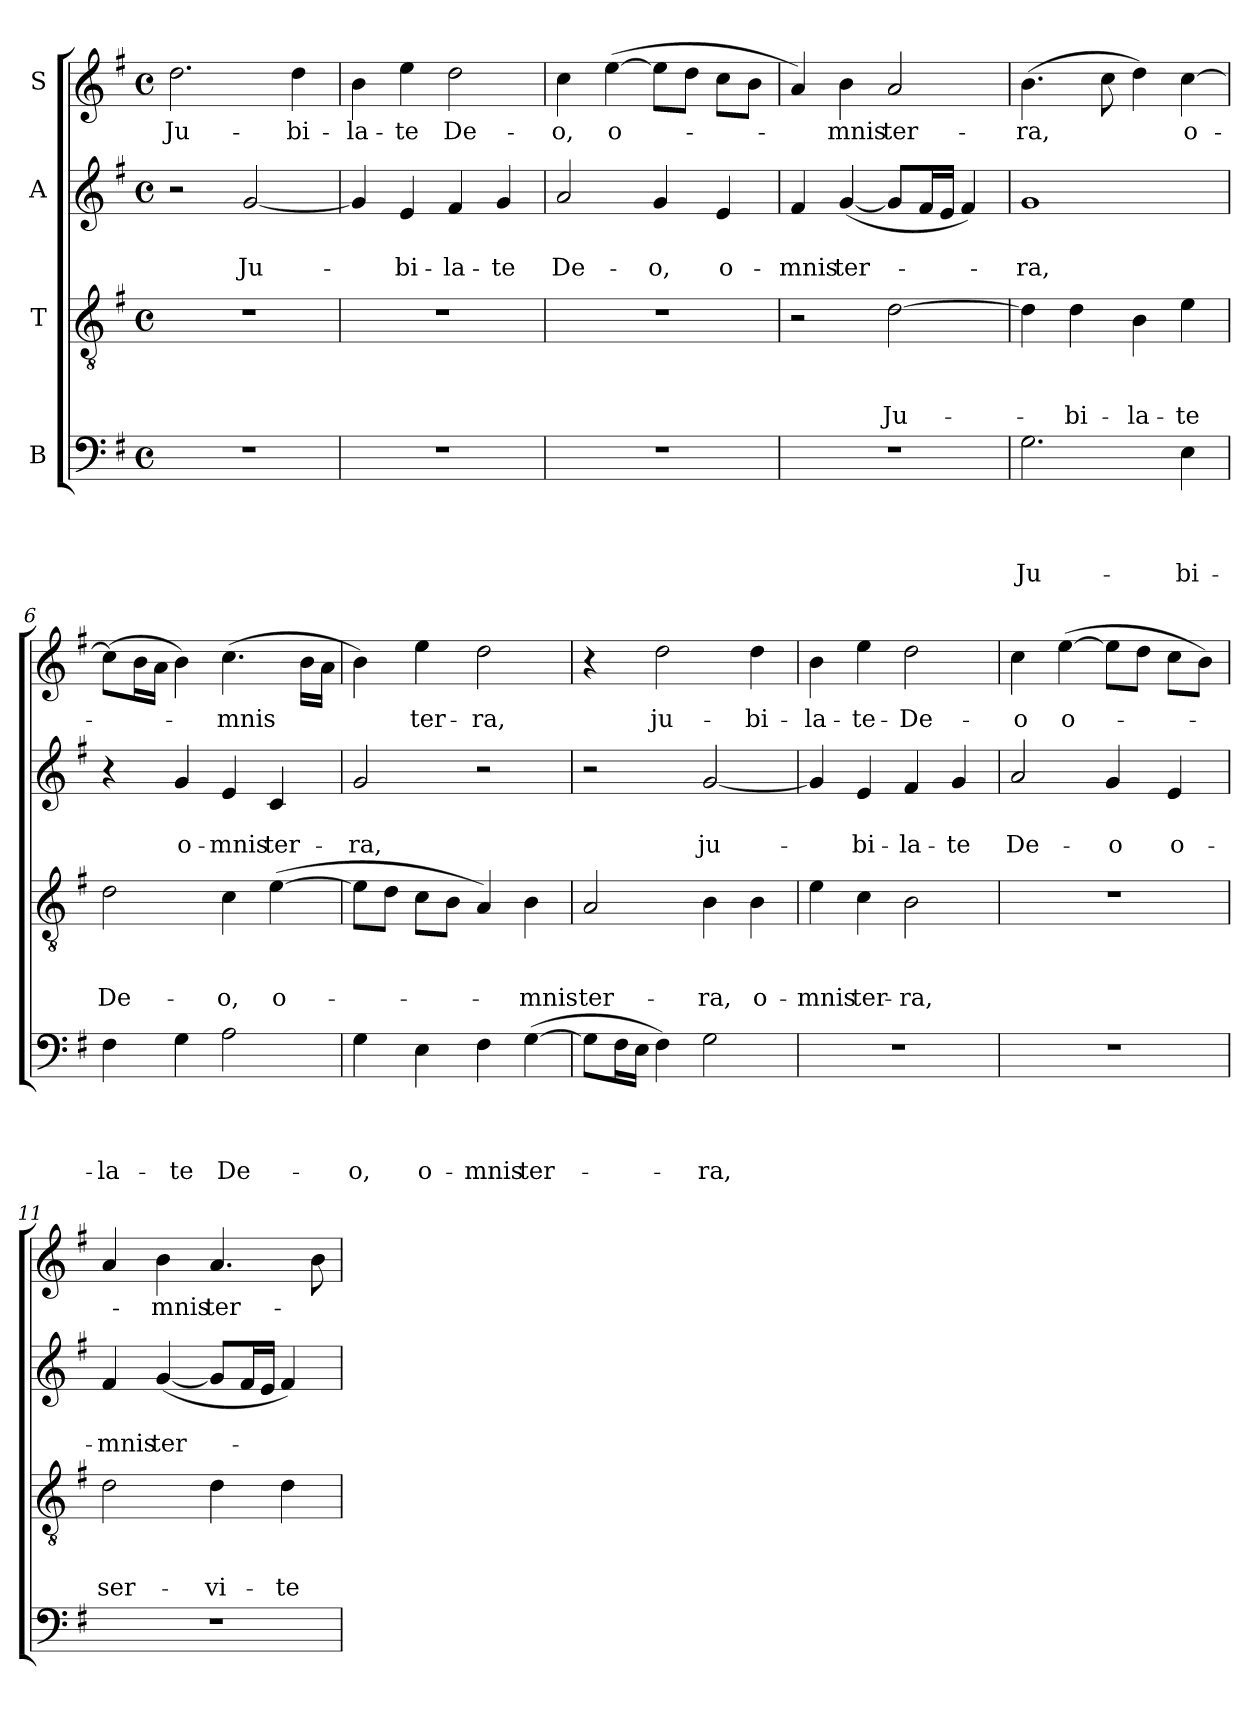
**kern	**text	**text	**text	**text	**kern	**text	**text	**text	**kern	**text	**text	**kern	**text
*part4	*part4	*part4	*part4	*part4	*part3	*part3	*part3	*part3	*part2	*part2	*part2	*part1	*part1
*staff4	*staff4	*staff4	*staff4	*staff4	*staff3	*staff3	*staff3	*staff3	*staff2	*staff2	*staff2	*staff1	*staff1
*I"B	*	*	*	*	*I"T	*	*	*	*I"A	*	*	*I"S	*
*clefF4	*	*	*	*	*clefGv2	*	*	*	*clefG2	*	*	*clefG2	*
*k[f#]	*	*	*	*	*k[f#]	*	*	*	*k[f#]	*	*	*k[f#]	*
*G:	*	*	*	*	*G:	*	*	*	*G:	*	*	*G:	*
*M4/4	*	*	*	*	*M4/4	*	*	*	*M4/4	*	*	*M4/4	*
*met(c)	*	*	*	*	*met(c)	*	*	*	*met(c)	*	*	*met(c)	*
=1	=1	=1	=1	=1	=1	=1	=1	=1	=1	=1	=1	=1	=1
1r	.	.	.	.	1r	.	.	.	2r	.	.	2.dd\	Ju-
.	.	.	.	.	.	.	.	.	[2g/	.	Ju-	.	.
.	.	.	.	.	.	.	.	.	.	.	.	4dd\	-bi-
=2	=2	=2	=2	=2	=2	=2	=2	=2	=2	=2	=2	=2	=2
1r	.	.	.	.	1r	.	.	.	4g/]	.	.	4b\	-la-
.	.	.	.	.	.	.	.	.	4e/	.	-bi-	4ee\	-te
.	.	.	.	.	.	.	.	.	4f#/	.	-la-	2dd\	De-
.	.	.	.	.	.	.	.	.	4g/	.	-te	.	.
=3	=3	=3	=3	=3	=3	=3	=3	=3	=3	=3	=3	=3	=3
1r	.	.	.	.	1r	.	.	.	2a/	.	De-	4cc\	-o,
.	.	.	.	.	.	.	.	.	.	.	.	([4ee\	o-
.	.	.	.	.	.	.	.	.	4g/	.	-o,	8ee\L]	.
.	.	.	.	.	.	.	.	.	.	.	.	8dd\J	.
.	.	.	.	.	.	.	.	.	4e/	.	o-	8cc\L	.
.	.	.	.	.	.	.	.	.	.	.	.	8b\J	.
=4	=4	=4	=4	=4	=4	=4	=4	=4	=4	=4	=4	=4	=4
1r	.	.	.	.	2r	.	.	.	4f#/	.	-mnis	4a/)	.
.	.	.	.	.	.	.	.	.	([4g/	.	ter-	4b\	-mnis
.	.	.	.	.	[2d\	.	.	Ju-	8g/L]	.	.	2a/	ter-
.	.	.	.	.	.	.	.	.	16f#/L	.	.	.	.
.	.	.	.	.	.	.	.	.	16e/JJ	.	.	.	.
.	.	.	.	.	.	.	.	.	4f#/)	.	.	.	.
=5	=5	=5	=5	=5	=5	=5	=5	=5	=5	=5	=5	=5	=5
2.G\	.	.	.	Ju-	4d\]	.	.	.	1g	.	-ra,	(4.b\	-ra,
.	.	.	.	.	4d\	.	.	-bi-	.	.	.	.	.
.	.	.	.	.	.	.	.	.	.	.	.	8cc\	.
.	.	.	.	.	4B\	.	.	-la-	.	.	.	4dd\)	.
4E\	.	.	.	-bi-	4e\	.	.	-te	.	.	.	[4cc\	o-
!!LO:LB:g=z
=6	=6	=6	=6	=6	=6	=6	=6	=6	=6	=6	=6	=6	=6
4F#\	.	.	.	-la-	2d\	.	.	De-	4r	.	.	(8cc\L]	-­-
.	.	.	.	.	.	.	.	.	.	.	.	16b\L	.
.	.	.	.	.	.	.	.	.	.	.	.	16a\JJ	.
4G\	.	.	.	-te	.	.	.	.	4g/	.	o-	4b\)	.
2A\	.	.	.	De-	4c\	.	.	-o,	4e/	.	-mnis	(>4.cc\	-mnis
.	.	.	.	.	([4e\	.	.	o-	4c/	.	ter-	.	.
.	.	.	.	.	.	.	.	.	.	.	.	16b\LL	.
.	.	.	.	.	.	.	.	.	.	.	.	16a\JJ	.
=7	=7	=7	=7	=7	=7	=7	=7	=7	=7	=7	=7	=7	=7
4G\	.	.	.	-o,	8e\L]	.	.	.	2g/	.	-ra,	4b\)	.
.	.	.	.	.	8d\J	.	.	.	.	.	.	.	.
4E\	.	.	.	o-	8c\L	.	.	.	.	.	.	4ee\	ter-
.	.	.	.	.	8B\J	.	.	.	.	.	.	.	.
4F#\	.	.	.	-mnis	4A/)	.	.	.	2r	.	.	2dd\	-ra,
([4G\	.	.	.	ter-	4B\	.	.	-mnis	.	.	.	.	.
=8	=8	=8	=8	=8	=8	=8	=8	=8	=8	=8	=8	=8	=8
8G\L]	.	.	.	.	2A/	.	.	ter-	2r	.	.	4r	.
16F#\L	.	.	.	.	.	.	.	.	.	.	.	.	.
16E\JJ	.	.	.	.	.	.	.	.	.	.	.	.	.
4F#\)	.	.	.	.	.	.	.	.	.	.	.	2dd\	ju-
2G\	.	.	.	-ra,	4B\	.	.	-ra,	[2g/	.	ju-	.	.
.	.	.	.	.	4B\	.	.	o-	.	.	.	4dd\	-bi-
=9	=9	=9	=9	=9	=9	=9	=9	=9	=9	=9	=9	=9	=9
1r	.	.	.	.	4e\	.	.	-mnis	4g/]	.	.	4b\	-la-
.	.	.	.	.	4c\	.	.	ter-	4e/	.	-bi-	4ee\	-te-
.	.	.	.	.	2B\	.	.	-ra,	4f#/	.	-la-	2dd\	-De-
.	.	.	.	.	.	.	.	.	4g/	.	-te	.	.
=10	=10	=10	=10	=10	=10	=10	=10	=10	=10	=10	=10	=10	=10
1r	.	.	.	.	1r	.	.	.	2a/	.	De-	4cc\	-o
.	.	.	.	.	.	.	.	.	.	.	.	([4ee\	o-
.	.	.	.	.	.	.	.	.	4g/	.	-o	8ee\L]	.
.	.	.	.	.	.	.	.	.	.	.	.	8dd\J	.
.	.	.	.	.	.	.	.	.	4e/	.	o-	8cc\L	.
.	.	.	.	.	.	.	.	.	.	.	.	8b\J)	.
!!LO:LB:g=z
=11	=11	=11	=11	=11	=11	=11	=11	=11	=11	=11	=11	=11	=11
1r	.	.	.	.	2d\	.	.	ser-	4f#/	.	-mnis	(>4a/	.
.	.	.	.	.	.	.	.	.	([4g/	.	ter-	4b\	-mnis
.	.	.	.	.	4d\	.	.	-vi-	8g/L]	.	.	4.a/	ter-
.	.	.	.	.	.	.	.	.	16f#/L	.	.	.	.
.	.	.	.	.	.	.	.	.	16e/JJ	.	.	.	.
.	.	.	.	.	4d\	.	.	-te	4f#/)	.	.	.	.
.	.	.	.	.	.	.	.	.	.	.	.	8b\	.
=	=	=	=	=	=	=	=	=	=	=	=	=	=
*-	*-	*-	*-	*-	*-	*-	*-	*-	*-	*-	*-	*-	*-
